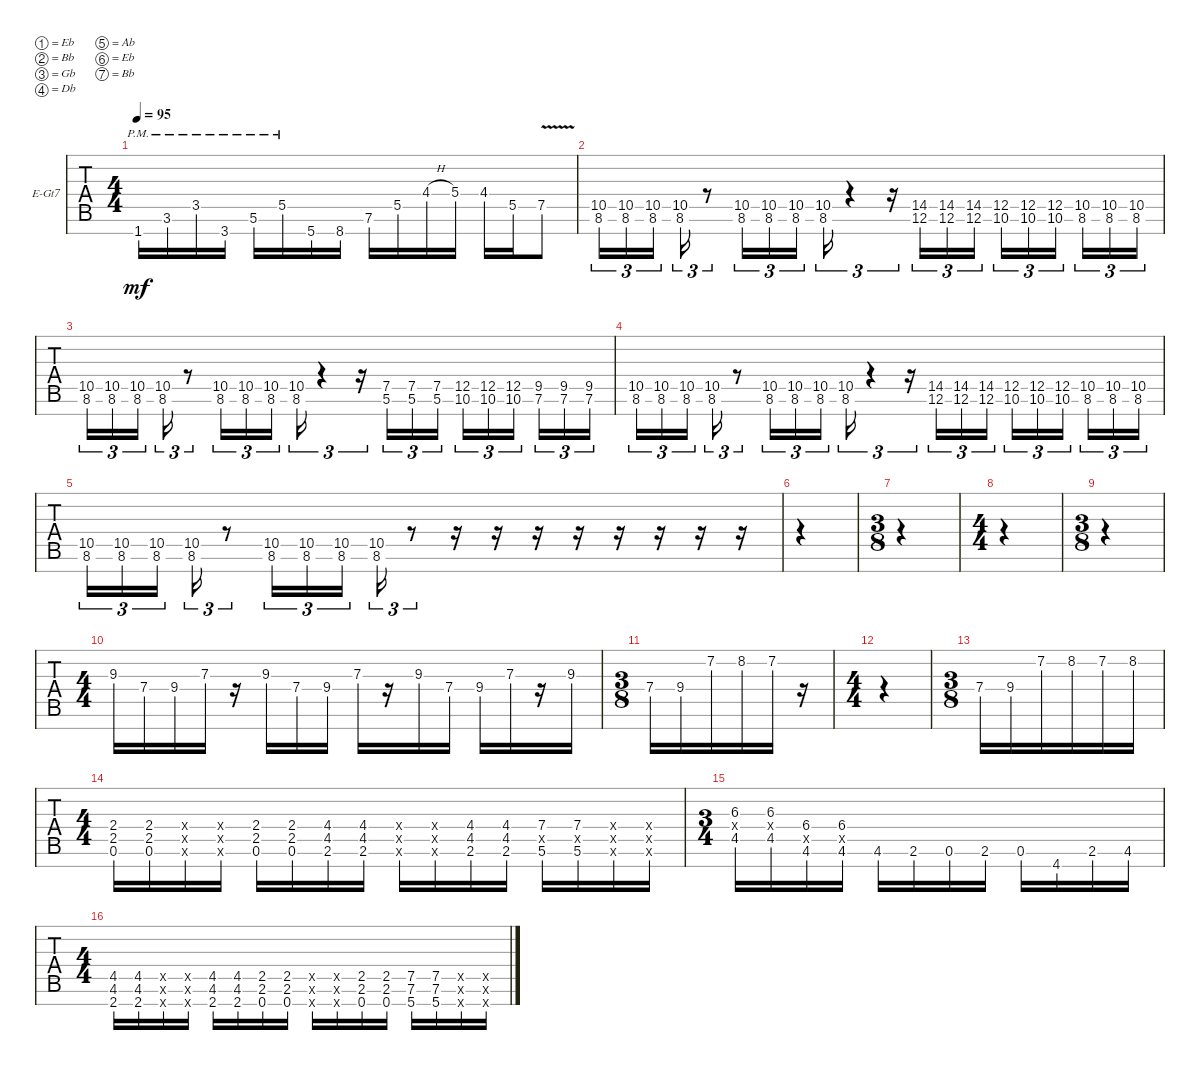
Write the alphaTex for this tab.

\defaultSystemsLayout 4
\bracketExtendMode groupsimilarinstruments
\firstSystemTrackNameOrientation horizontal
\otherSystemsTrackNameOrientation horizontal
\track ("Electric Guitar" "E-Gt7") {instrument overdrivenguitar}
\staff {tabs}
\tuning (Eb4 Bb3 Gb3 Db3 Ab2 Eb2 Bb1)
\ts (4 4)
\tempo 95
\clef g2
\ks c
1.7{pm}.16{dy mf} 3.6{pm}.16 3.5{pm}.16 3.7{pm}.16 5.6{pm}.16 5.5{pm}.16 5.7.16 8.7.16 7.6.16 5.5.16 4.4{h}.16 5.4.16 4.4.16 5.5.16 7.5{v}.8 |
(8.6 10.5).16{tu (3 2)} (8.6 10.5).16{tu (3 2)} (8.6 10.5).16{tu (3 2)} (8.6 10.5).16{tu (3 2)} r.8{tu (3 2)} (8.6 10.5).16{tu (3 2)} (8.6 10.5).16{tu (3 2)} (8.6 10.5).16{tu (3 2)} (8.6 10.5).16{tu (3 2)} r.4{tu (3 2)} r.16{tu (3 2)} (14.5 12.6).16{tu (3 2)} (14.5 12.6).16{tu (3 2)} (14.5 12.6).16{tu (3 2)} (10.6 12.5).16{tu (3 2)} (10.6 12.5).16{tu (3 2)} (10.6 12.5).16{tu (3 2)} (8.6 10.5).16{tu (3 2)} (8.6 10.5).16{tu (3 2)} (8.6 10.5).16{tu (3 2)} |
(8.6 10.5).16{tu (3 2)} (8.6 10.5).16{tu (3 2)} (8.6 10.5).16{tu (3 2)} (8.6 10.5).16{tu (3 2)} r.8{tu (3 2)} (8.6 10.5).16{tu (3 2)} (8.6 10.5).16{tu (3 2)} (8.6 10.5).16{tu (3 2)} (8.6 10.5).16{tu (3 2)} r.4{tu (3 2)} r.16{tu (3 2)} (7.5 5.6).16{tu (3 2)} (7.5 5.6).16{tu (3 2)} (7.5 5.6).16{tu (3 2)} (10.6 12.5).16{tu (3 2)} (10.6 12.5).16{tu (3 2)} (10.6 12.5).16{tu (3 2)} (7.6 9.5).16{tu (3 2)} (7.6 9.5).16{tu (3 2)} (7.6 9.5).16{tu (3 2)} |
(8.6 10.5).16{tu (3 2)} (8.6 10.5).16{tu (3 2)} (8.6 10.5).16{tu (3 2)} (8.6 10.5).16{tu (3 2)} r.8{tu (3 2)} (8.6 10.5).16{tu (3 2)} (8.6 10.5).16{tu (3 2)} (8.6 10.5).16{tu (3 2)} (8.6 10.5).16{tu (3 2)} r.4{tu (3 2)} r.16{tu (3 2)} (14.5 12.6).16{tu (3 2)} (14.5 12.6).16{tu (3 2)} (14.5 12.6).16{tu (3 2)} (10.6 12.5).16{tu (3 2)} (10.6 12.5).16{tu (3 2)} (10.6 12.5).16{tu (3 2)} (8.6 10.5).16{tu (3 2)} (8.6 10.5).16{tu (3 2)} (8.6 10.5).16{tu (3 2)} |
(8.6 10.5).16{tu (3 2)} (8.6 10.5).16{tu (3 2)} (8.6 10.5).16{tu (3 2)} (8.6 10.5).16{tu (3 2)} r.8{tu (3 2)} (8.6 10.5).16{tu (3 2)} (8.6 10.5).16{tu (3 2)} (8.6 10.5).16{tu (3 2)} (8.6 10.5).16{tu (3 2)} r.8{tu (3 2)} r.16 r.16 r.16 r.16 r.16 r.16 r.16 r.16 |
|
\ts (3 8)
|
\ts (4 4)
|
\ts (3 8)
|
\ts (4 4)
9.3.16 7.4.16 9.4.16 7.3.16 r.16 9.3.16 7.4.16 9.4.16 7.3.16 r.16 9.3.16 7.4.16 9.4.16 7.3.16 r.16 9.3.16 |
\ts (3 8)
7.4.16 9.4.16 7.2.16 8.2.16 7.2.16 r.16 |
\ts (4 4)
|
\ts (3 8)
7.4.16 9.4.16 7.2.16 8.2.16 7.2.16 8.2.16 |
\ts (4 4)
(0.6 2.5 2.4).16 (0.6 2.5 2.4).16 (0.4{x} 0.5{x} 0.6{x}).16 (0.6{x} 0.5{x} 0.4{x}).16 (0.6 2.5 2.4).16 (0.6 2.5 2.4).16 (2.6 4.5 4.4).16 (2.6 4.5 4.4).16 (0.4{x} 0.5{x} 0.6{x}).16 (0.6{x} 0.5{x} 0.4{x}).16 (2.6 4.5 4.4).16 (2.6 4.5 4.4).16 (5.6 7.5{x} 7.4).16 (7.4 0.5{x} 5.6).16 (0.6{x} 0.5{x} 0.4{x}).16 (0.4{x} 0.5{x} 0.6{x}).16 |
\ts (3 4)
(4.5 2.4{x} 6.3).16 (4.5 0.4{x} 6.3).16 (4.6 0.5{x} 6.4).16 (0.5{x} 4.6 6.4).16 4.6.16 2.6.16 0.6.16 2.6.16 0.6.16 4.7.16 2.6.16 4.6.16 |
\ts (4 4)
(2.7 4.6 4.5).16 (4.5 4.6 2.7).16 (0.7{x} 0.6{x} 0.5{x}).16 (0.6{x} 0.5{x} 0.7{x}).16 (2.7 4.6 4.5).16 (4.5 4.6 2.7).16 (0.7 2.6 2.5).16 (2.5 2.6 0.7).16 (0.7{x} 0.6{x} 0.5{x}).16 (0.5{x} 0.6{x} 0.7{x}).16 (0.7 2.6 2.5).16 (2.5 2.6 0.7).16 (5.7 7.6 7.5).16 (7.5 7.6 5.7).16 (0.7{x} 0.6{x} 0.5{x}).16 (0.5{x} 0.6{x} 0.7{x}).16
